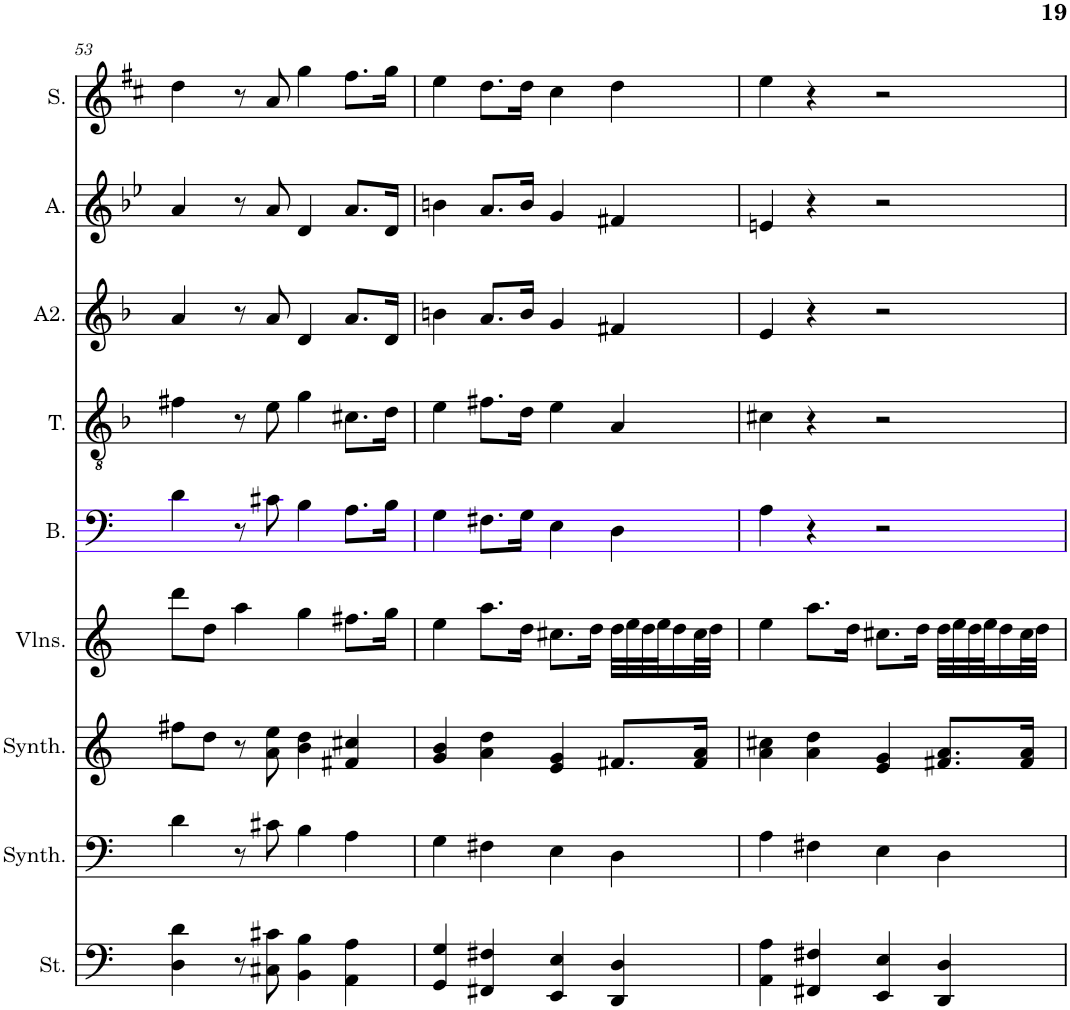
**kern	**kern	**kern	**kern	**kern	**kern	**kern	**kern	**kern
*part9	*part8	*part7	*part6	*part5	*part4	*part3	*part2	*part1
*staff9	*staff8	*staff7	*staff6	*staff5	*staff4	*staff3	*staff2	*staff1
*I"Cordes, D'Bass/Strings, etc	*I"Synthétiseur d'instruments à cordes, Synth strings, etc	*I"Synthétiseur d'instruments à cordes, Synth strings 2	*I"Violons, 1st violins	*I"Basse	*I"Ténor	*I"Alto 2	*I"Alto	*I"Soprano
*I'St.	*I'Synth.	*I'Synth.	*I'Vlns.	*I'B.	*I'T.	*I'A2.	*I'A.	*I'S.
!!LO:PB:g=z
*clefF4	*clefF4	*clefG2	*clefG2	*clefF4	*clefGv2	*clefG2	*clefG2	*clefG2
*k[]	*k[]	*k[]	*k[]	*k[]	*k[b-]	*k[b-]	*k[b-e-]	*k[f#c#]
*M4/4	*M4/4	*M4/4	*M4/4	*M4/4	*M4/4	*M4/4	*M4/4	*M4/4
=53	=53	=53	=53	=53	=53	=53	=53	=53
4D\ 4d\	4d\	8ff#X\L	8ddd\L	4d\	4f#X\	4a/	4a/	4dd\
.	.	8dd\J	8dd\J	.	.	.	.	.
8r	8r	8r	4aa\	8r	8r	8r	8r	8r
8C#X\ 8c#X\	8c#X\	8a\ 8ee\	.	8c#X\	8e\	8a/	8a/	8a/
4BB\ 4B\	4B\	4b\ 4dd\	4gg\	4B\	4g\	4d/	4d/	4gg\
4AA\ 4A\	4A\	4f#X/ 4cc#X/	8.ff#X\L	8.A\L	8.c#X\L	8.a/L	8.a/L	8.ff#\L
.	.	.	16gg\Jk	16B\Jk	16d\Jk	16d/Jk	16d/Jk	16gg\Jk
=54	=54	=54	=54	=54	=54	=54	=54	=54
4GG/ 4G/	4G\	4g/ 4b/	4ee\	4G\	4e\	4bn\	4bn\	4ee\
4FF#X/ 4F#X/	4F#X\	4a\ 4dd\	8.aa\L	8.F#X\L	8.f#X\L	8.a/L	8.a/L	8.dd\L
.	.	.	16dd\Jk	16G\Jk	16d\Jk	16b/Jk	16b/Jk	16dd\Jk
4EE/ 4E/	4E\	4e/ 4g/	8.cc#X\L	4E\	4e\	4g/	4g/	4cc#\
.	.	.	16dd\Jk	.	.	.	.	.
4DD/ 4D/	4D\	8.f#X/L	32dd\LLL	4D\	4A/	4f#X/	4f#X/	4dd\
.	.	.	32ee\	.	.	.	.	.
.	.	.	32dd\	.	.	.	.	.
.	.	.	32ee\J	.	.	.	.	.
.	.	.	16dd\	.	.	.	.	.
.	.	16f#/ 16a/Jk	32cc#\L	.	.	.	.	.
.	.	.	32dd\JJJ	.	.	.	.	.
=55	=55	=55	=55	=55	=55	=55	=55	=55
4AA\ 4A\	4A\	4a\ 4cc#X\	4ee\	4A\	4c#X\	4e/	4en/	4ee\
4FF#X/ 4F#X/	4F#X\	4a\ 4dd\	8.aa\L	4r	4r	4r	4r	4r
.	.	.	16dd\Jk	.	.	.	.	.
4EE/ 4E/	4E\	4e/ 4g/	8.cc#X\L	2r	2r	2r	2r	2r
.	.	.	16dd\Jk	.	.	.	.	.
4DD/ 4D/	4D\	8.f#X/ 8.a/L	32dd\LLL	.	.	.	.	.
.	.	.	32ee\	.	.	.	.	.
.	.	.	32dd\	.	.	.	.	.
.	.	.	32ee\J	.	.	.	.	.
.	.	.	16dd\	.	.	.	.	.
.	.	16f#/ 16a/Jk	32cc#\L	.	.	.	.	.
.	.	.	32dd\JJJ	.	.	.	.	.
=	=	=	=	=	=	=	=	=
*-	*-	*-	*-	*-	*-	*-	*-	*-
